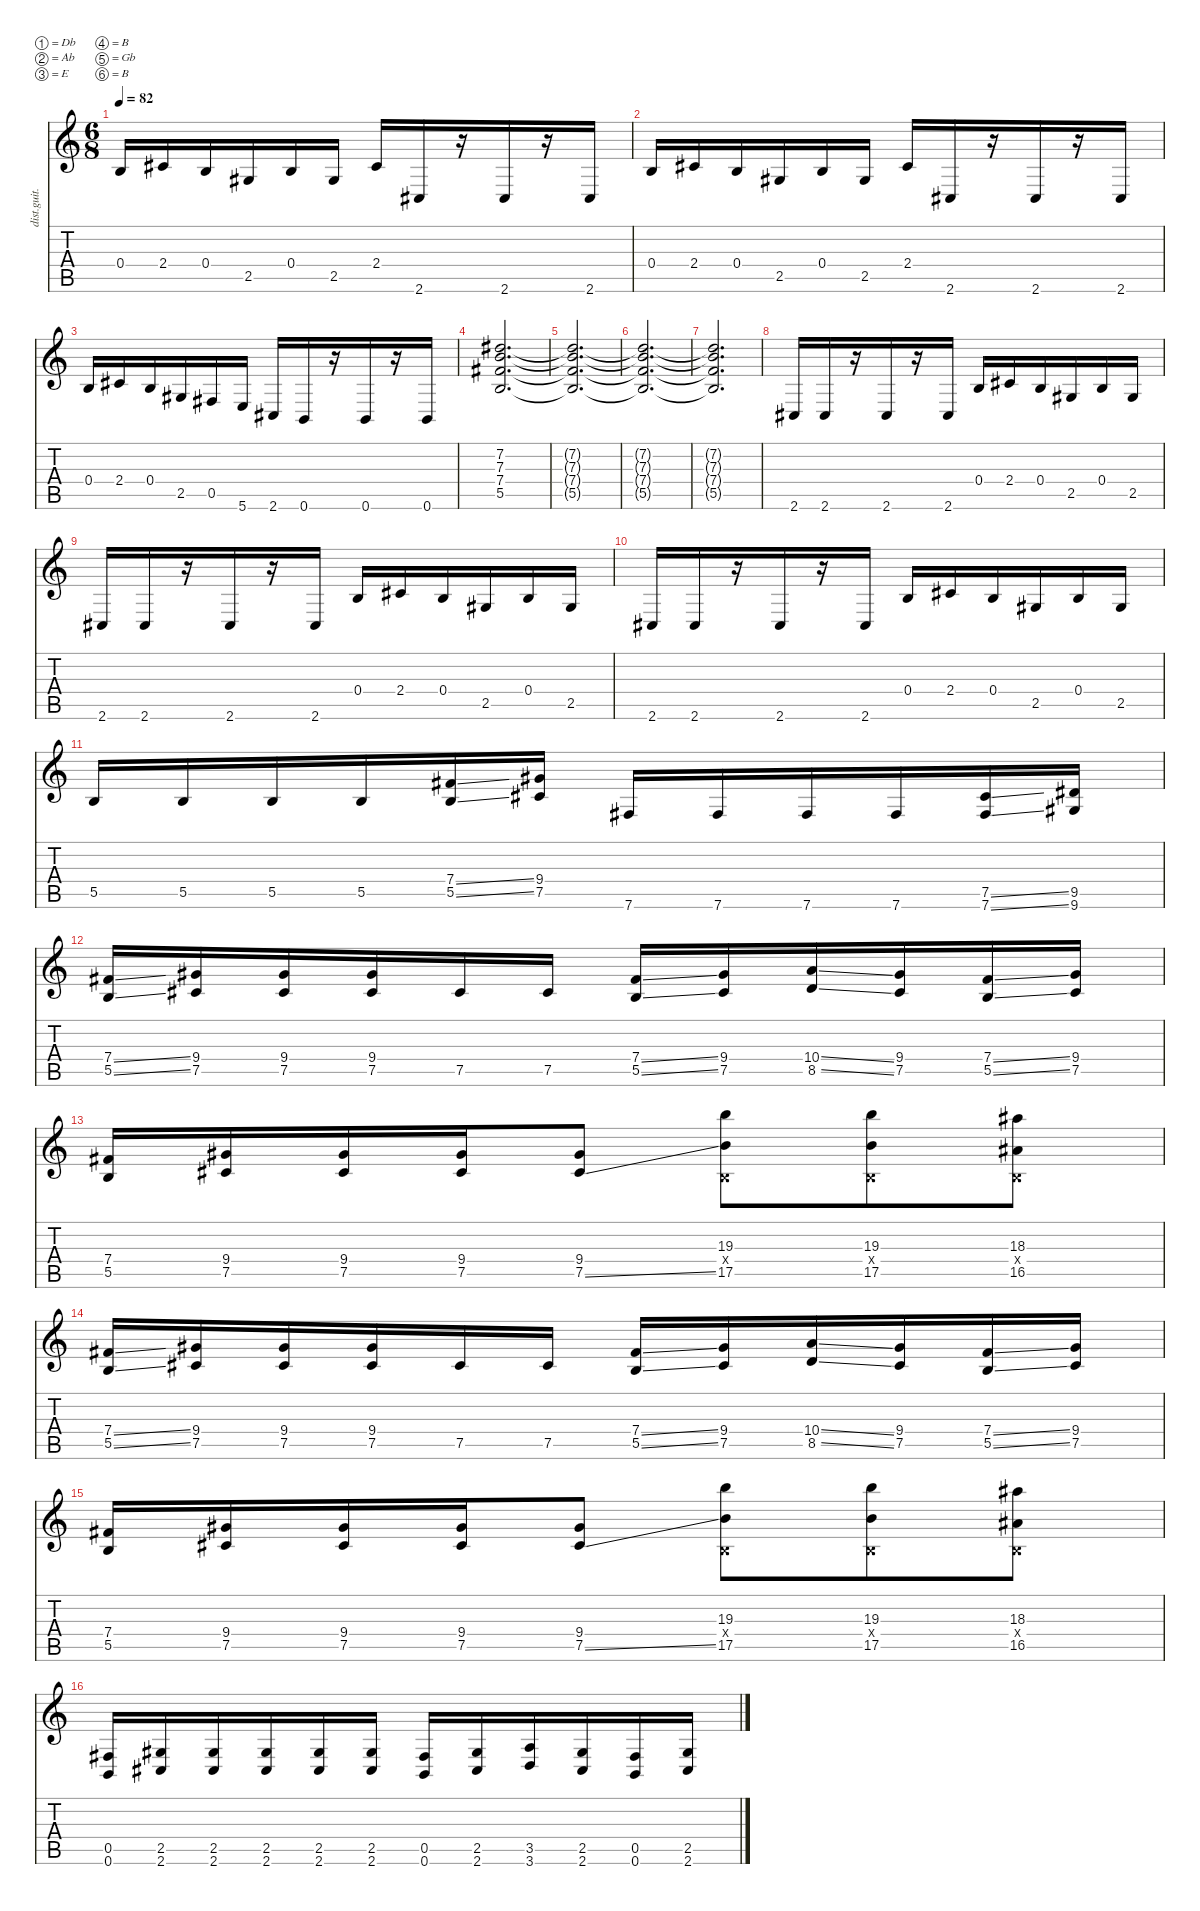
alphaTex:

\defaultSystemsLayout 4
\hideDynamics
\bracketExtendMode nobrackets
\otherSystemsTrackNameOrientation horizontal
\track ("Guitar 2" "dist.guit.") {instrument distortionguitar}
\staff {score tabs}
\tuning (Db4 Ab3 E3 B2 Gb2 B1)
\ts (6 8)
\tempo 82
\clef g2
\ks c
0.4.16{dy f} 2.4{acc #}.16 0.4.16 2.5{acc #}.16 0.4.16 2.5{acc #}.16 2.4{acc #}.16 2.6{acc #}.16 r.16 2.6{acc #}.16 r.16 2.6{acc #}.16 |
0.4.16 2.4{acc #}.16 0.4.16 2.5{acc #}.16 0.4.16 2.5{acc #}.16 2.4{acc #}.16 2.6{acc #}.16 r.16 2.6{acc #}.16 r.16 2.6{acc #}.16 |
0.4.16 2.4{acc #}.16 0.4.16 2.5{acc #}.16 0.5{acc #}.16 5.6.16 2.6{acc #}.16 0.6.16 r.16 0.6.16 r.16 0.6.16 |
(7.2{acc #} 7.3 7.4{acc #} 5.5).2{d} |
(7.2{t acc #} 7.3{t} 7.4{t acc #} 5.5{t}).2{d} |
(7.2{t acc #} 7.3{t} 7.4{t acc #} 5.5{t}).2{d} |
(7.2{t acc #} 7.3{t} 7.4{t acc #} 5.5{t}).2{d} |
2.6{acc #}.16 2.6{acc #}.16 r.16 2.6{acc #}.16 r.16 2.6{acc #}.16 0.4.16 2.4{acc #}.16 0.4.16 2.5{acc #}.16 0.4.16 2.5{acc #}.16 |
2.6{acc #}.16 2.6{acc #}.16 r.16 2.6{acc #}.16 r.16 2.6{acc #}.16 0.4.16 2.4{acc #}.16 0.4.16 2.5{acc #}.16 0.4.16 2.5{acc #}.16 |
2.6{acc #}.16 2.6{acc #}.16 r.16 2.6{acc #}.16 r.16 2.6{acc #}.16 0.4.16 2.4{acc #}.16 0.4.16 2.5{acc #}.16 0.4.16 2.5{acc #}.16 |
5.5.16 5.5.16 5.5.16 5.5.16 (7.4{ss acc #} 5.5{ss}).16 (9.4{acc #} 7.5{acc #}).16 7.6{acc #}.16 7.6{acc #}.16 7.6{acc #}.16 7.6{acc #}.16 (7.5{ss acc #} 7.6{ss acc #}).16 (9.5{acc #} 9.6{acc #}).16 |
(7.4{ss acc #} 5.5{ss}).16 (9.4{acc #} 7.5{acc #}).16 (9.4{acc #} 7.5{acc #}).16 (9.4{acc #} 7.5{acc #}).16 7.5{acc #}.16 7.5{acc #}.16 (7.4{ss acc #} 5.5{ss}).16 (9.4{acc #} 7.5{acc #}).16 (10.4{ss} 8.5{ss}).16 (9.4{acc #} 7.5{acc #}).16 (7.4{ss acc #} 5.5{ss}).16 (9.4{acc #} 7.5{acc #}).16 |
(7.4{acc #} 5.5).16 (9.4{acc #} 7.5{acc #}).16 (9.4{acc #} 7.5{acc #}).16 (9.4{acc #} 7.5{acc #}).16 (9.4{acc #} 7.5{ss acc #}).8 (19.3 0.4{x} 17.5).8 (19.3 0.4{x} 17.5).8 (18.3{acc #} 0.4{x} 16.5{acc #}).8 |
(7.4{ss acc #} 5.5{ss}).16 (9.4{acc #} 7.5{acc #}).16 (9.4{acc #} 7.5{acc #}).16 (9.4{acc #} 7.5{acc #}).16 7.5{acc #}.16 7.5{acc #}.16 (7.4{ss acc #} 5.5{ss}).16 (9.4{acc #} 7.5{acc #}).16 (10.4{ss} 8.5{ss}).16 (9.4{acc #} 7.5{acc #}).16 (7.4{ss acc #} 5.5{ss}).16 (9.4{acc #} 7.5{acc #}).16 |
(7.4{acc #} 5.5).16 (9.4{acc #} 7.5{acc #}).16 (9.4{acc #} 7.5{acc #}).16 (9.4{acc #} 7.5{acc #}).16 (9.4{acc #} 7.5{ss acc #}).8 (19.3 0.4{x} 17.5).8 (19.3 0.4{x} 17.5).8 (18.3{acc #} 0.4{x} 16.5{acc #}).8 |
(0.5{acc #} 0.6).16 (2.5{acc #} 2.6{acc #}).16 (2.5{acc #} 2.6{acc #}).16 (2.5{acc #} 2.6{acc #}).16 (2.5{acc #} 2.6{acc #}).16 (2.5{acc #} 2.6{acc #}).16 (0.5{acc #} 0.6).16 (2.5{acc #} 2.6{acc #}).16 (3.5 3.6).16 (2.5{acc #} 2.6{acc #}).16 (0.5{acc #} 0.6).16 (2.5{acc #} 2.6{acc #}).16
